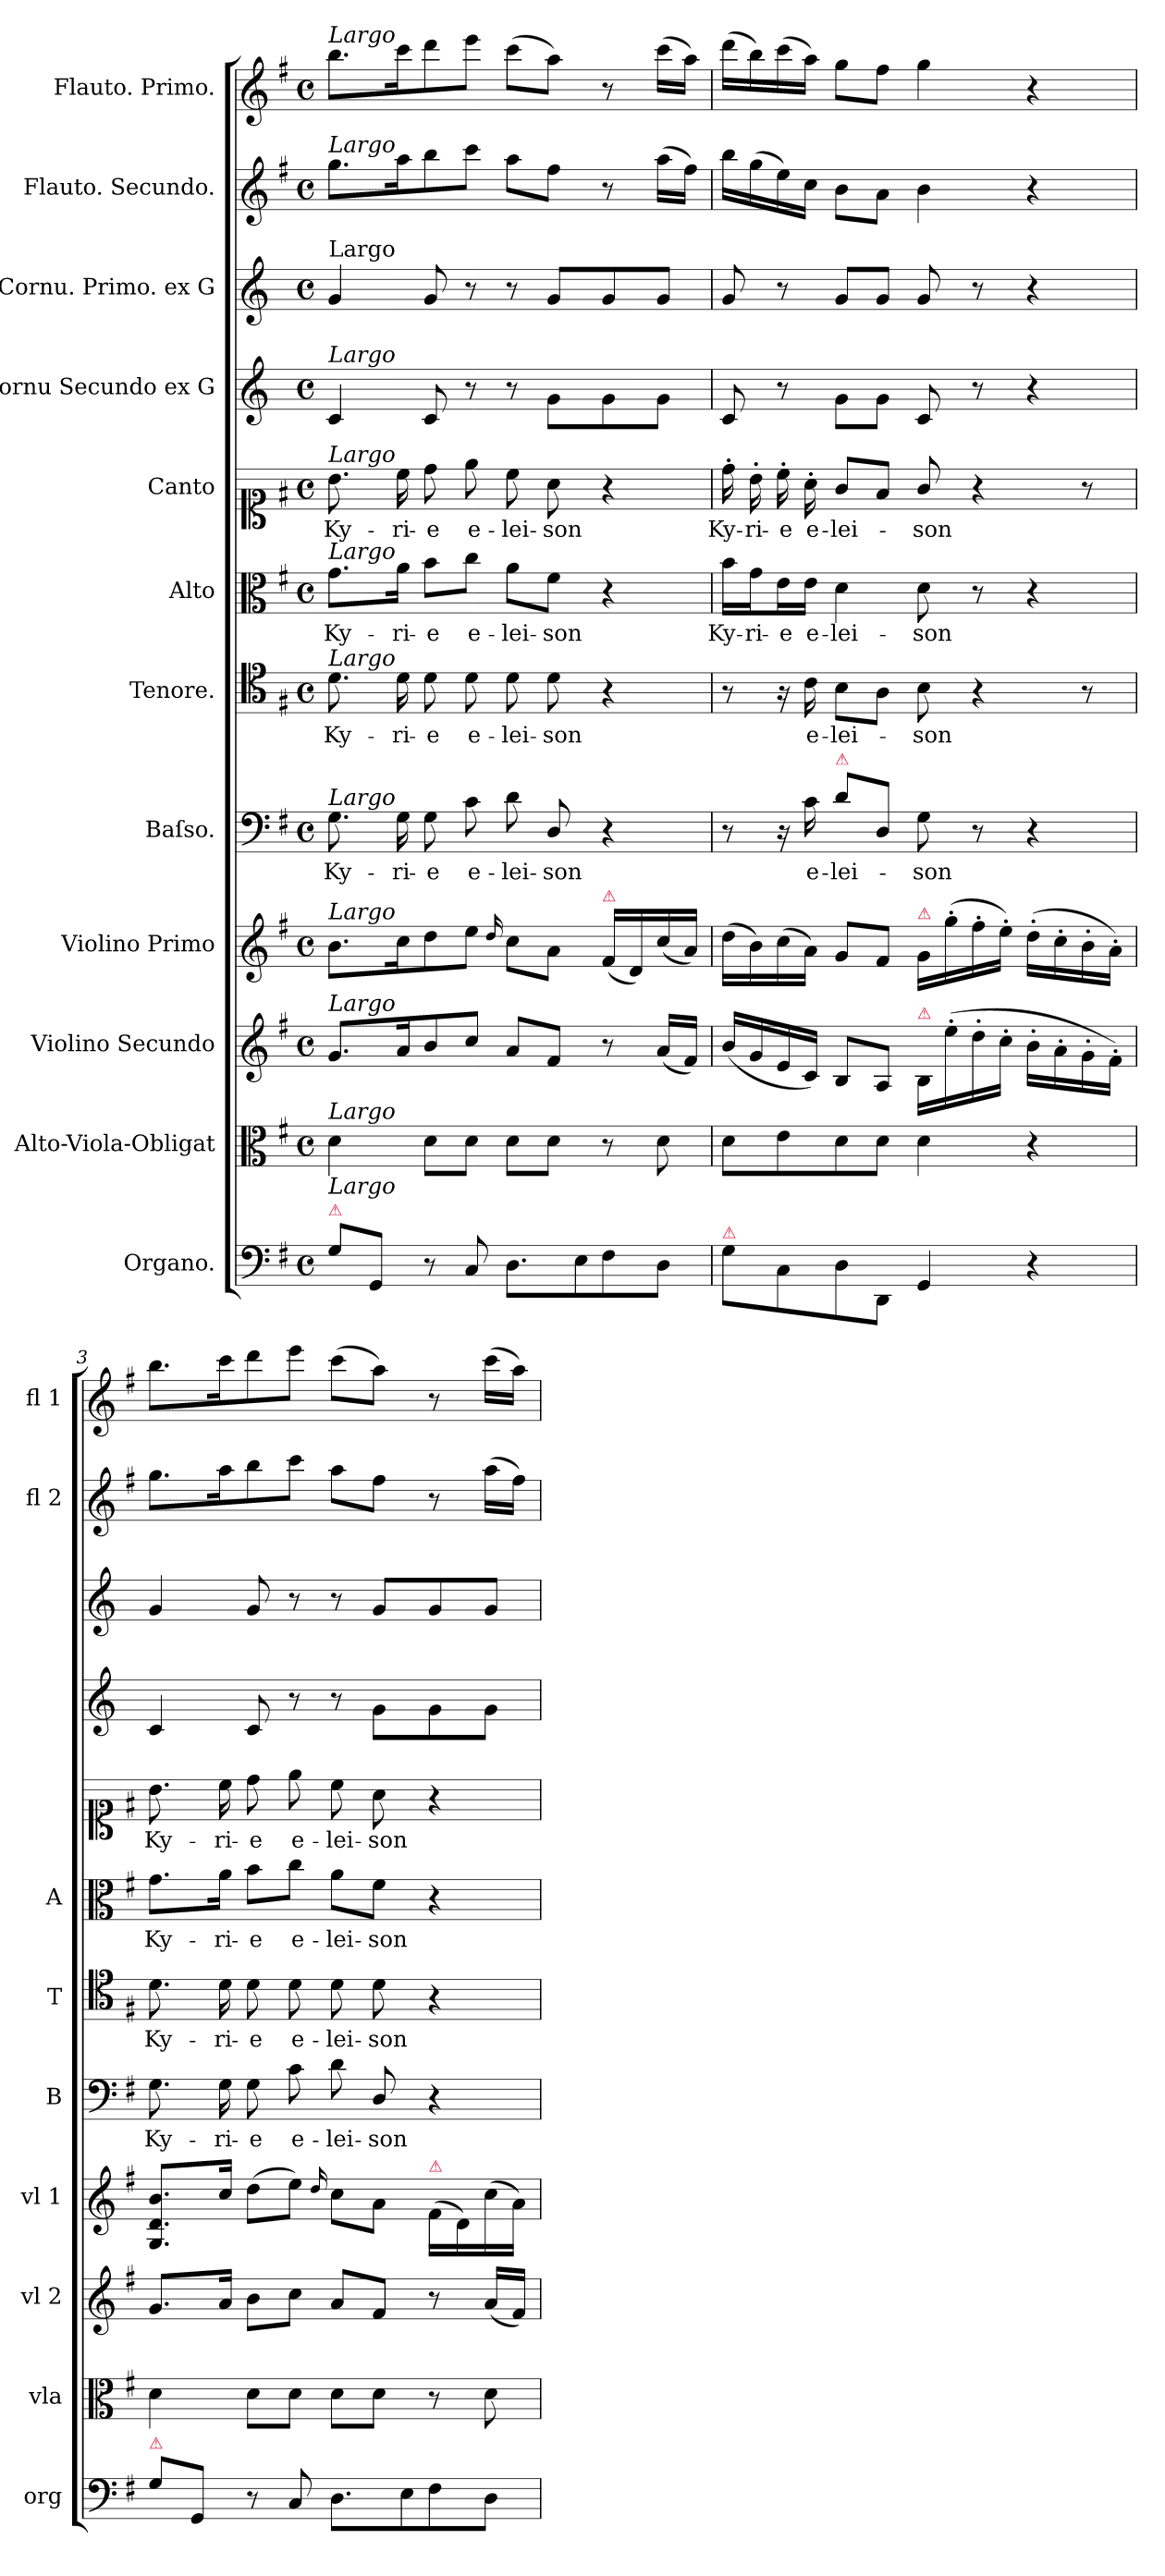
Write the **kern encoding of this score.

**kern	**kern	**kern	**kern	**kern	**text	**kern	**text	**kern	**text	**kern	**text	**kern	**kern	**kern	**kern
*part12	*part11	*part10	*part9	*part8	*part8	*part7	*part7	*part6	*part6	*part5	*part5	*part4	*part3	*part2	*part1
*staff12	*staff11	*staff10	*staff9	*staff8	*staff8	*staff7	*staff7	*staff6	*staff6	*staff5	*staff5	*staff4	*staff3	*staff2	*staff1
*I"Organo.	*I"Alto-Viola-Obligat	*I"Violino Secundo	*I"Violino Primo	*I"Baſso.	*	*I"Tenore.	*	*I"Alto	*	*I"Canto	*	*I"Cornu Secundo ex G	*I"Cornu. Primo. ex G	*I"Flauto. Secundo.	*I"Flauto. Primo.
*I'org	*I'vla	*I'vl 2	*I'vl 1	*I'B	*	*I'T	*	*I'A	*	*	*	*	*	*I'fl 2	*I'fl 1
*clefF4	*clefC3	*clefG2	*clefG2	*clefF4	*	*clefC4	*	*clefC3	*	*clefC1	*	*clefG2	*clefG2	*clefG2	*clefG2
*	*	*	*	*	*	*	*	*	*	*	*	*ITrd3c5	*ITrd3c5	*	*
*k[f#]	*k[f#]	*k[f#]	*k[f#]	*k[f#]	*	*k[f#]	*	*k[f#]	*	*k[f#]	*	*k[f#]	*k[f#]	*k[f#]	*k[f#]
*G:	*G:	*G:	*G:	*G:	*	*G:	*	*G:	*	*G:	*	*G:	*G:	*G:	*G:
*M4/4	*M4/4	*M4/4	*M4/4	*M4/4	*	*M4/4	*	*M4/4	*	*M4/4	*	*M4/4	*M4/4	*M4/4	*M4/4
*met(c)	*met(c)	*met(c)	*met(c)	*met(c)	*	*met(c)	*	*met(c)	*	*met(c)	*	*met(c)	*met(c)	*met(c)	*met(c)
=1	=1	=1	=1	=1	=1	=1	=1	=1	=1	=1	=1	=1	=1	=1	=1
!	!	!	!	!	!	!	!	!	!	!	!	!	!	!	!LO:TX:a:i:t=Largo
!	!	!	!	!	!	!	!	!	!	!	!	!	!	!LO:TX:a:i:t=Largo	!
!	!	!	!	!	!	!	!	!	!	!	!	!	!LO:TX:a:t=Largo	!	!
!	!	!	!	!	!	!	!	!	!	!	!	!LO:TX:a:i:t=Largo	!	!	!
!	!	!	!	!	!	!	!	!	!	!LO:TX:a:i:t=Largo	!	!	!	!	!
!	!	!	!	!	!	!	!	!LO:TX:a:i:t=Largo	!	!	!	!	!	!	!
!	!	!	!	!	!	!LO:TX:a:i:t=Largo	!	!	!	!	!	!	!	!	!
!	!	!	!	!LO:TX:a:i:t=Largo	!	!	!	!	!	!	!	!	!	!	!
!	!	!	!LO:TX:a:i:t=Largo	!	!	!	!	!	!	!	!	!	!	!	!
!	!	!LO:TX:a:i:t=Largo	!	!	!	!	!	!	!	!	!	!	!	!	!
!	!LO:TX:a:i:t=Largo	!	!	!	!	!	!	!	!	!	!	!	!	!	!
!LO:TX:a:color=crimson:t=⚠	!	!	!	!	!	!	!	!	!	!	!	!	!	!	!
!LO:TX:a:i:t=Largo	!	!	!	!	!	!	!	!	!	!	!	!	!	!	!
8G\L	4d\	8.g/L	8.b\L	8.G\	Ky-	8.d\	Ky-	8.g\L	Ky-	8.b\	Ky-	4G/	4d/	8.gg\L	8.bb\L
8GG/J	.	.	.	.	.	.	.	.	.	.	.	.	.	.	.
.	.	16a/K	16cc\K	16G\	-ri-	16d\	-ri-	16a\Jk	-ri-	16cc\	-ri-	.	.	16aa\K	16ccc\K
8r	8d\L	8b/	8dd\	8G\	-e	8d\	-e	8b\L	-e	8dd\	-e	8G/	8d/	8bb\	8ddd\
8C/	8d\J	8cc/J	8ee\J	8c\	e-	8d\	e-	8cc\J	e-	8ee\	e-	8r	8r	8ccc\J	8eee\J
.	.	.	16qqdd/	.	.	.	.	.	.	.	.	.	.	.	.
8.D\L	8d\L	8a/L	8cc\L	8d\	-lei-	8d\	-lei-	8a\L	-lei-	8cc\	-lei-	8r	8r	8aa\L	(8ccc\L
.	8d\J	8f#/J	8a\J	8D/	-son	8d\	-son	8f#\J	-son	8a\	-son	8d\L	8d/L	8ff#\J	8aa\J)
!LO:N:vis=8	!	!	!	!	!	!	!	!	!	!	!	!	!	!	!
16E\	.	.	.	.	.	.	.	.	.	.	.	.	.	.	.
!	!	!	!LO:TX:a:color=crimson:t=⚠	!	!	!	!	!	!	!	!	!	!	!	!
8F#\	8r	8r	(16f#/LL	4r	.	4r	.	4r	.	4r	.	8d\	8d/	8r	8r
.	.	.	16d/)	.	.	.	.	.	.	.	.	.	.	.	.
8D\J	8d\	(16a/LL	(16cc\	.	.	.	.	.	.	.	.	8d\J	8d/J	(16aa\LL	(16ccc\LL
.	.	16f#/JJ)	16a\JJ)	.	.	.	.	.	.	.	.	.	.	16ff#\JJ)	16aa\JJ)
=2	=2	=2	=2	=2	=2	=2	=2	=2	=2	=2	=2	=2	=2	=2	=2
!LO:TX:a:color=crimson:t=⚠	!	!	!	!	!	!	!	!	!	!	!	!	!	!	!
8G\L	8d\L	(16b/LL	(16dd\LL	8r	.	8r	.	16b\LL	Ky-	16dd'\	Ky-	8G/	8d/	16bb\LL	(16ddd\LL
.	.	16g/	16b\)	.	.	.	.	16g\J	-ri-	16b'\	-ri-	.	.	(16gg\	16bb\)
8C\	8e\	16e/	(16cc\	16r	.	16r	.	16e\L	-e	16cc'\	-e	8r	8r	16ee\)	(16ccc\
.	.	16c/JJ)	16a\JJ)	16c\	e-	16c\	e-	16e\JJ	e-	16a'\	e-	.	.	16cc\JJ	16aa\JJ)
!	!	!	!	!LO:TX:a:color=crimson:t=⚠	!	!	!	!	!	!	!	!	!	!	!
8D\	8d\	8B/L	8g/L	8d\L	-lei-	8B\L	-lei-	4d\	-lei-	8g/L	-lei-	8d\L	8d/L	8b\L	8gg\L
8DD/J	8d\J	8A/J	8f#/J	8D/J	.	8A\J	.	.	.	8f#/J	.	8d\J	8d/J	8a\J	8ff#\J
!	!	!	!LO:TX:a:color=crimson:t=⚠	!	!	!	!	!	!	!	!	!	!	!	!
!	!	!LO:TX:a:color=crimson:t=⚠	!	!	!	!	!	!	!	!	!	!	!	!	!
4GG/	4d\	16B/LL	16g/LL	8G\	-son	8B\	-son	8d\	-son	8g/	-son	8G/	8d/	4b\	4gg\
.	.	(16ee'\	(16gg'\	.	.	.	.	.	.	.	.	.	.	.	.
.	.	16dd'\	16ff#'\	8r	.	4r	.	8r	.	4r	.	8r	8r	.	.
.	.	16cc'\JJ	16ee'\JJ)	.	.	.	.	.	.	.	.	.	.	.	.
4r	4r	16b'\LL	(16dd'\LL	4r	.	.	.	4r	.	.	.	4r	4r	4r	4r
.	.	16a'\	16cc'\	.	.	.	.	.	.	.	.	.	.	.	.
.	.	16g'\	16b'\	.	.	8r	.	.	.	8r	.	.	.	.	.
.	.	16f#'\JJ)	16a'\JJ)	.	.	.	.	.	.	.	.	.	.	.	.
=3	=3	=3	=3	=3	=3	=3	=3	=3	=3	=3	=3	=3	=3	=3	=3
!LO:TX:a:color=crimson:t=⚠	!	!	!	!	!	!	!	!	!	!	!	!	!	!	!
8G\L	4d\	8.g/L	8.G/ 8.d/ 8.b/L	8.G\	Ky-	8.d\	Ky-	8.g\L	Ky-	8.b\	Ky-	4G/	4d/	8.gg\L	8.bb\L
8GG/J	.	.	.	.	.	.	.	.	.	.	.	.	.	.	.
.	.	16a/Jk	16cc/Jk	16G\	-ri-	16d\	-ri-	16a\Jk	-ri-	16cc\	-ri-	.	.	16aa\K	16ccc\K
8r	8d\L	8b\L	(8dd\L	8G\	-e	8d\	-e	8b\L	-e	8dd\	-e	8G/	8d/	8bb\	8ddd\
8C/	8d\J	8cc\J	8ee\J)	8c\	e-	8d\	e-	8cc\J	e-	8ee\	e-	8r	8r	8ccc\J	8eee\J
.	.	.	16qqdd/	.	.	.	.	.	.	.	.	.	.	.	.
8.D\L	8d\L	8a/L	8cc\L	8d\	-lei-	8d\	-lei-	8a\L	-lei-	8cc\	-lei-	8r	8r	8aa\L	(8ccc\L
.	8d\J	8f#/J	8a\J	8D/	-son	8d\	-son	8f#\J	-son	8a\	-son	8d\L	8d/L	8ff#\J	8aa\J)
!LO:N:vis=8	!	!	!	!	!	!	!	!	!	!	!	!	!	!	!
16E\	.	.	.	.	.	.	.	.	.	.	.	.	.	.	.
!	!	!	!LO:TX:a:color=crimson:t=⚠	!	!	!	!	!	!	!	!	!	!	!	!
8F#\	8r	8r	(16f#\LL	4r	.	4r	.	4r	.	4r	.	8d\	8d/	8r	8r
.	.	.	16d/)	.	.	.	.	.	.	.	.	.	.	.	.
8D\J	8d\	(16a/LL	(16cc\	.	.	.	.	.	.	.	.	8d\J	8d/J	(16aa\LL	(16ccc\LL
.	.	16f#/JJ)	16a\JJ)	.	.	.	.	.	.	.	.	.	.	16ff#\JJ)	16aa\JJ)
=	=	=	=	=	=	=	=	=	=	=	=	=	=	=	=
*-	*-	*-	*-	*-	*-	*-	*-	*-	*-	*-	*-	*-	*-	*-	*-
